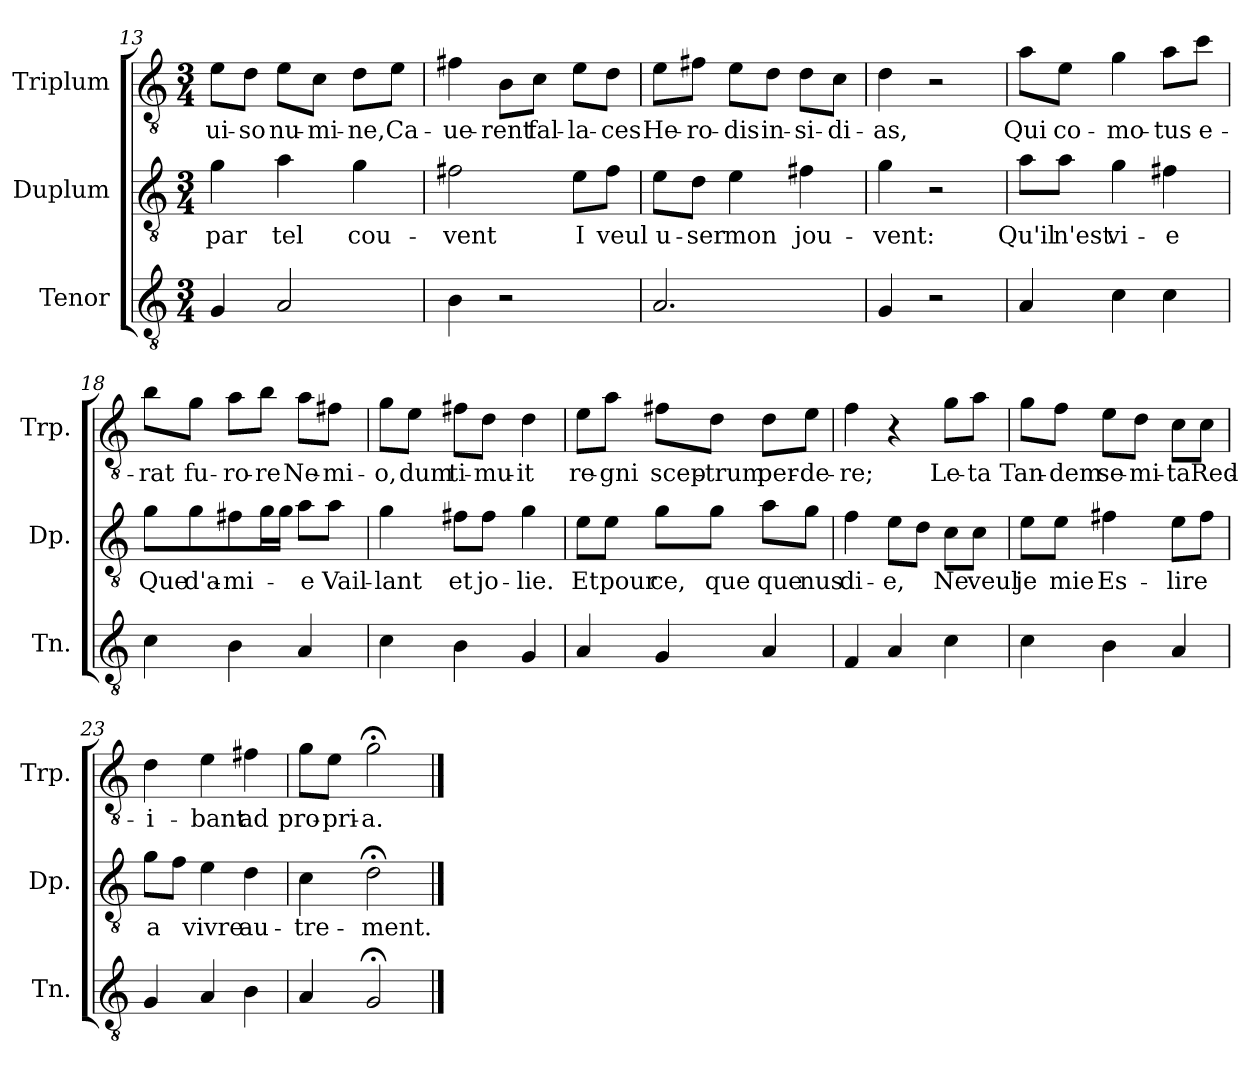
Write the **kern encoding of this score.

**kern	**kern	**text	**kern	**text
*part3	*part2	*part2	*part1	*part1
*staff3	*staff2	*staff2	*staff1	*staff1
*I"Tenor	*I"Duplum	*	*I"Triplum	*
*I'Tn.	*I'Dp.	*	*I'Trp.	*
*clefGv2	*clefGv2	*	*clefGv2	*
*k[]	*k[]	*	*k[]	*
*M3/4	*M3/4	*	*M3/4	*
=13	=13	=13	=13	=13
!	!	!LO:LY:b	!	!LO:LY:b
4G/	4g\	par	8e\L	-ui-
!	!	!	!	!LO:LY:b
.	.	.	8d\J	-so
!	!	!LO:LY:b	!	!LO:LY:b
2A/	4a\	tel	8e\L	nu-
!	!	!	!	!LO:LY:b
.	.	.	8c\J	-mi-
!	!	!LO:LY:b	!	!LO:LY:b
.	4g\	cou-	8d\L	-ne,
!	!	!	!	!LO:LY:b
.	.	.	8e\J	Ca-
=14	=14	=14	=14	=14
!	!	!LO:LY:b	!	!LO:LY:b
4B\	2f#X\	-vent	4f#X\	-ue-
!	!	!	!	!LO:LY:b
2r	.	.	8B\L	-rent
!	!	!	!	!LO:LY:b
.	.	.	8c\J	fal-
!	!	!LO:LY:b	!	!LO:LY:b
.	8e\L	I	8e\L	-la-
!	!	!LO:LY:b	!	!LO:LY:b
.	8f#\J	veul	8d\J	-ces
=15	=15	=15	=15	=15
!	!	!LO:LY:b	!	!LO:LY:b
2.A/	8e\L	u-	8e\L	He-
!	!	!LO:LY:b	!	!LO:LY:b
.	8d\J	-ser	8f#X\J	-ro-
!	!	!LO:LY:b	!	!LO:LY:b
.	4e\	mon	8e\L	-dis
!	!	!	!	!LO:LY:b
.	.	.	8d\J	in-
!	!	!LO:LY:b	!	!LO:LY:b
.	4f#X\	jou-	8d\L	-si-
!	!	!	!	!LO:LY:b
.	.	.	8c\J	-di-
!!LO:PB:g=z
=16	=16	=16	=16	=16
!	!	!LO:LY:b	!	!LO:LY:b
4G/	4g\	-vent:	4d\	-as,
2r	2r	.	2r	.
=17	=17	=17	=17	=17
!	!	!LO:LY:b	!	!LO:LY:b
4A/	8a\L	Qu'il	8a\L	Qui
!	!	!LO:LY:b	!	!LO:LY:b
.	8a\J	n'est	8e\J	co-
!	!	!LO:LY:b	!	!LO:LY:b
4c\	4g\	vi-	4g\	-mo-
!	!	!LO:LY:b	!	!LO:LY:b
4c\	4f#X\	-e	8a\L	-tus
!	!	!	!	!LO:LY:b
.	.	.	8cc\J	e-
=18	=18	=18	=18	=18
!	!	!LO:LY:b	!	!LO:LY:b
4c\	8g\L	Que	8b\L	-rat
!	!	!LO:LY:b	!	!LO:LY:b
.	8g\J	d'a-	8g\J	fu-
!	!	!LO:LY:b	!	!LO:LY:b
4B\	8f#X\L	-mi-	8a\L	-ro-
!	!	!	!	!LO:LY:b
*	*tremolo	*	*	*
.	16g\	.	8b\J	-re
.	16g\JJ	.	.	.
*	*Xtremolo	*	*	*
!	!	!LO:LY:b	!	!LO:LY:b
4A/	8a\L	-e	8a\L	Ne-
!	!	!LO:LY:b	!	!LO:LY:b
.	8a\J	Vail-	8f#i\J	-mi-
=19	=19	=19	=19	=19
!	!	!LO:LY:b	!	!LO:LY:b
4c\	4g\	-lant	8g\L	-o,
!	!	!	!	!LO:LY:b
.	.	.	8e\J	dum
!	!	!LO:LY:b	!	!LO:LY:b
4B\	8f#X\L	et	8f#i\L	ti-
!	!	!LO:LY:b	!	!LO:LY:b
.	8f#\J	jo-	8d\J	-mu-
!	!	!LO:LY:b	!	!LO:LY:b
4G/	4g\	-lie.	4d\	-it
=20	=20	=20	=20	=20
!	!	!LO:LY:b	!	!LO:LY:b
4A/	8e\L	Et	8e\L	re-
!	!	!LO:LY:b	!	!LO:LY:b
.	8e\J	pour	8a\J	-gni
!	!	!LO:LY:b	!	!LO:LY:b
4G/	8g\L	ce,	8f#X\L	scep-
!	!	!LO:LY:b	!	!LO:LY:b
.	8g\J	que	8d\J	-trum
!	!	!LO:LY:b	!	!LO:LY:b
4A/	8a\L	que	8d\L	per-
!	!	!LO:LY:b	!	!LO:LY:b
.	8g\J	nus	8e\J	-de-
!!LO:LB:g=z
=21	=21	=21	=21	=21
!	!	!LO:LY:b	!	!LO:LY:b
4F/	4f\	di-	4f\	-re;
!	!	!LO:LY:b	!	!
4A/	8e\L	-e,	4r	.
.	8d\J	.	.	.
!	!	!LO:LY:b	!	!LO:LY:b
4c\	8c\L	Ne	8g\L	Le-
!	!	!LO:LY:b	!	!LO:LY:b
.	8c\J	veul	8a\J	-ta
=22	=22	=22	=22	=22
!	!	!LO:LY:b	!	!LO:LY:b
4c\	8e\L	je	8g\L	Tan-
!	!	!LO:LY:b	!	!LO:LY:b
.	8e\J	mie	8f\J	-dem
!	!	!LO:LY:b	!	!LO:LY:b
4B\	4f#X\	Es-	8e\L	se-
!	!	!	!	!LO:LY:b
.	.	.	8d\J	-mi-
!	!	!LO:LY:b	!	!LO:LY:b
4A/	8e\L	-lire	8c\L	-ta
!	!	!	!	!LO:LY:b
.	8f#\J	.	8c\J	Red-
=23	=23	=23	=23	=23
!	!	!LO:LY:b	!	!LO:LY:b
4G/	8g\L	a	4d\	-i-
.	8f\J	.	.	.
!	!	!LO:LY:b	!	!LO:LY:b
4A/	4e\	vivre	4e\	-bant
!	!	!LO:LY:b	!	!LO:LY:b
4B\	4d\	au-	4f#X\	ad
=24	=24	=24	=24	=24
!	!	!LO:LY:b	!	!LO:LY:b
4A/	4c\	-tre-	8g\L	pro-
!	!	!	!	!LO:LY:b
.	.	.	8e\J	-pri-
!	!	!LO:LY:b	!	!LO:LY:b
2G;</	2d;<\	-ment.	2g;<\	-a.
==	==	==	==	==
*-	*-	*-	*-	*-
